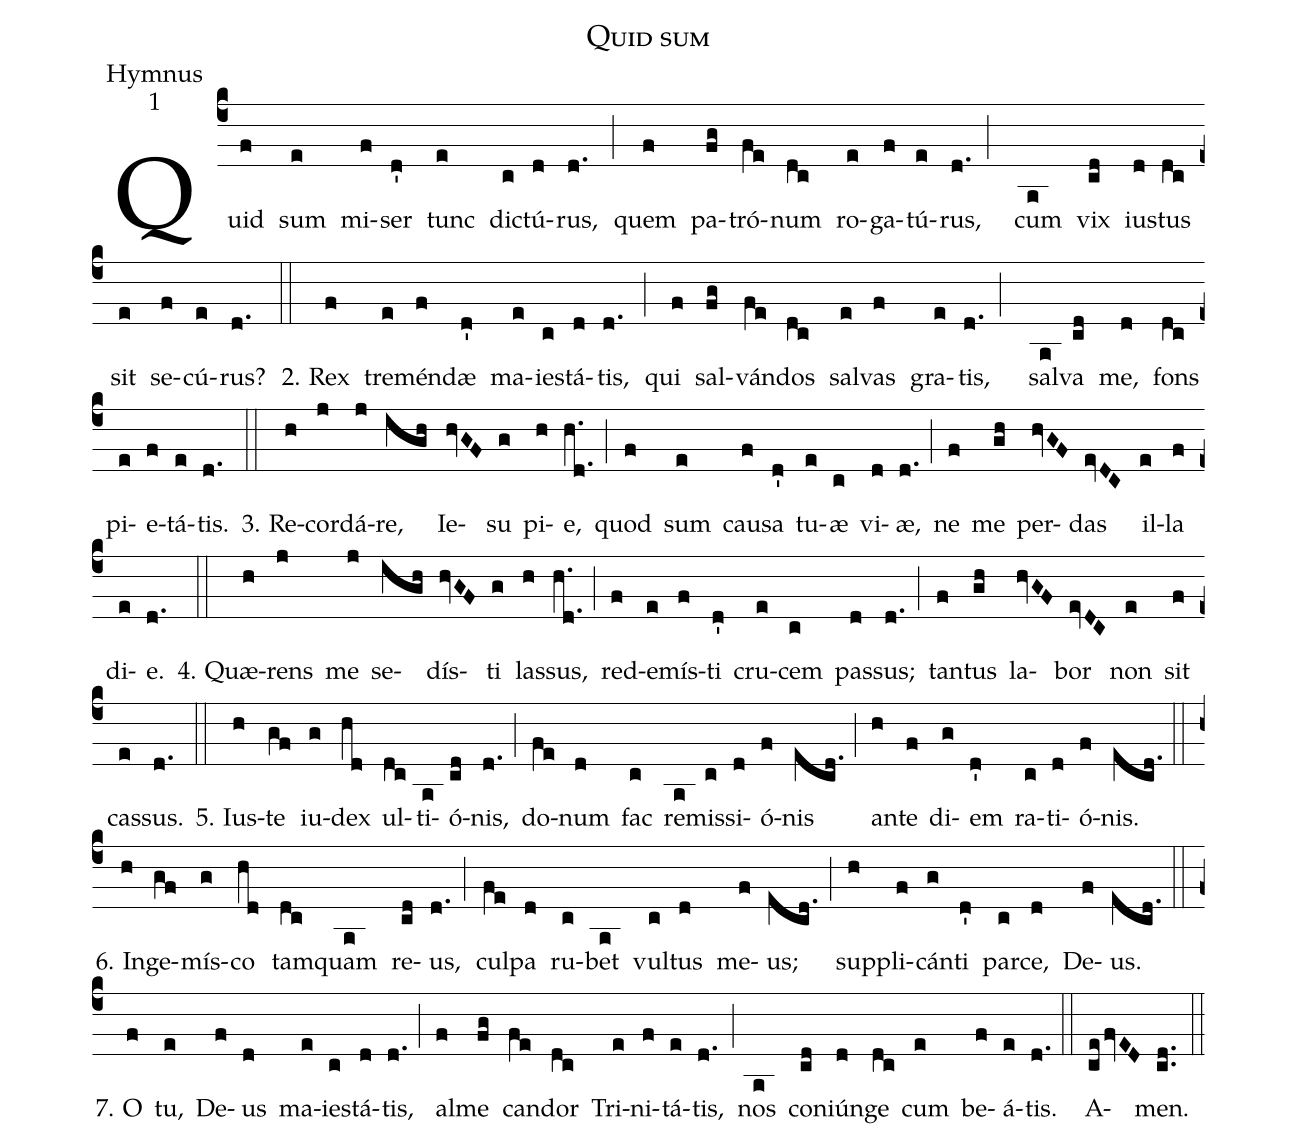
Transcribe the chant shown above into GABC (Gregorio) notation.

name:Quid sum;
office-part:Hymnus;
mode:1;
%%
(c4)Quid(f) sum(e) mi(f)ser(d') tunc(e) dic(c)tú(d)rus,(d.) (;)
quem(f) pa(fg)tró(fe)num(dc) ro(e)ga(f)tú(e)rus,(d.;)
cum(a) vix(cd) ius(d)tus(dc) sit(e) se(f)cú(e)rus?(d.) (::)

2. Rex(f) tre(e)mén(f)dæ(d') ma(e)ies(c)tá(d)tis,(d.) (;)
qui(f) sal(fg)ván(fe)dos(dc) sal(e)vas(f) gra(e)tis,(d.;)
sal(a)va(cd) me,(d) fons(dc) pi(e)e(f)tá(e)tis.(d.) (::)
3. Re(h)cor(j)dá(j)re,(igh) Ie(hvGF)su(g) pi(h)e,(h.d.) (;)
quod(f) sum(e) cau(f)sa(d') tu(e)æ(c) vi(d)æ,(d.) (;)
ne(f) me(gh) per(hvGF)das(evDC) il(e)la(f) di(e)e.(d.) (::)

4. Quæ(h)rens(j) me(j) se(igh)dís(hvGF)ti(g) las(h)sus,(h.d.) (;)
red(f)e(e)mís(f)ti(d') cru(e)cem(c) pas(d)sus;(d.) (;)
tan(f)tus(gh) la(hvGF)bor(evDC) non(e) sit(f) cas(e)sus.(d.) (::)
5. Ius(h)te(gf) iu(g)dex(hd) ul(dc)ti(a)ó(cd)nis,(d.) (;)
do(fe)num(d) fac(c) re(a)mis(c)si(d)ó(f)nis(ecd.) (;)
an(h)te(f) di(g)em(d') ra(c)ti(d)ó(f)nis.(ecd.) (::)

6. In(h)ge(gf)mís(g)co(hd) tam(dc)quam(a) re(cd)us,(d.) (;)
cul(fe)pa(d) ru(c)bet(a) vul(c)tus(d) me(f)us;(ecd.) (;)
sup(h)pli(f)cán(g)ti(d') par(c)ce,(d) De(f)us.(ecd.) (::)
7. O(f) tu,(e) De(f)us(d) ma(e)ies(c)tá(d)tis,(d.) (;)
al(f)me(fg) can(fe)dor(dc) Tri(e)ni(f)tá(e)tis,(d.) (;)
nos(a) con(cd)iún(d)ge(dc) cum(e) be(f)á(e)tis.(d.) (::)
A(cefvED)men.(c.d.) (::)
